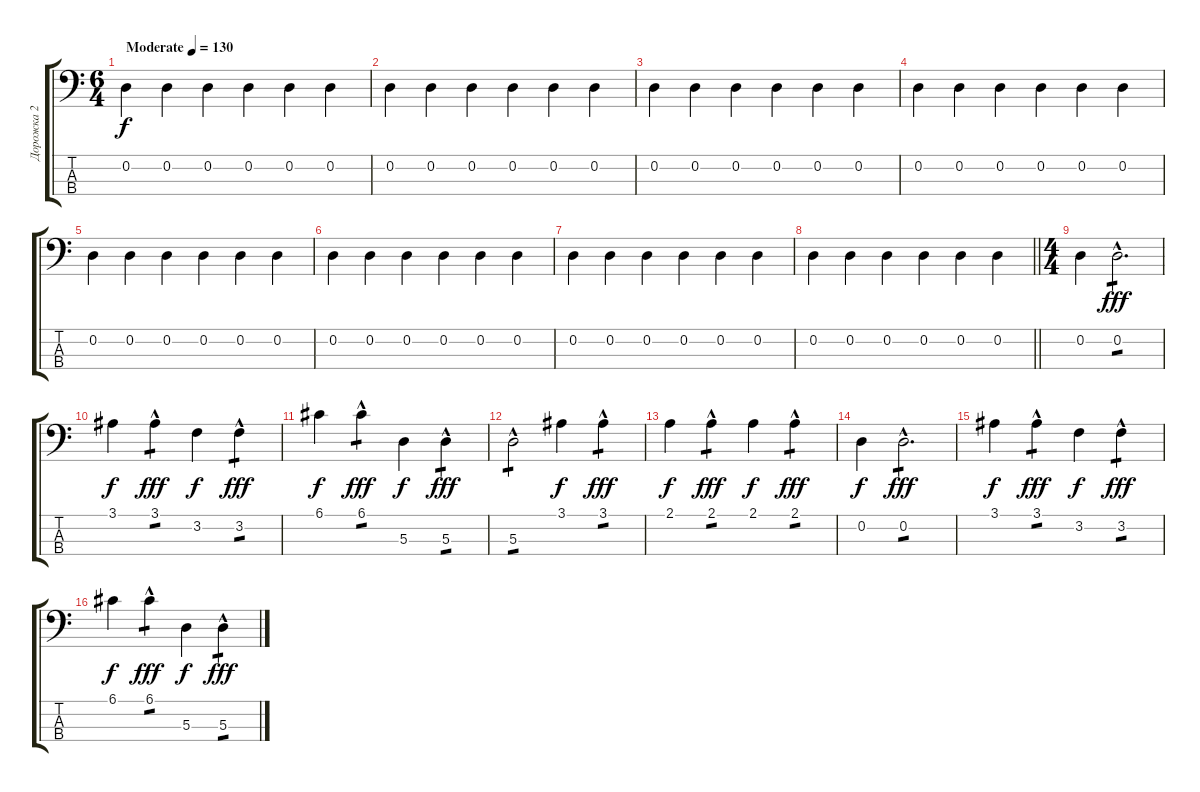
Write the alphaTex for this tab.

\track ("Дорожка 2" "Дорожка 2") {instrument electricbasspick}
\staff {score tabs}
\tuning (G2 D2 A1 E1) {hide}
\ts (6 4)
\tempo (130 "Moderate")
\clef f4
\ks c
0.2.4{dy f instrument electricbasspick} 0.2.4 0.2.4 0.2.4 0.2.4 0.2.4 |
0.2.4 0.2.4 0.2.4 0.2.4 0.2.4 0.2.4 |
0.2.4 0.2.4 0.2.4 0.2.4 0.2.4 0.2.4 |
0.2.4 0.2.4 0.2.4 0.2.4 0.2.4 0.2.4 |
0.2.4 0.2.4 0.2.4 0.2.4 0.2.4 0.2.4 |
0.2.4 0.2.4 0.2.4 0.2.4 0.2.4 0.2.4 |
0.2.4 0.2.4 0.2.4 0.2.4 0.2.4 0.2.4 |
\barLineRight lightlight
0.2.4 0.2.4 0.2.4 0.2.4 0.2.4 0.2.4 |
\ts (4 4)
0.2.4 0.2{hac}.2{d tp 1 dy fff} |
3.1.4{dy f} 3.1{hac}.4{tp 1 dy fff} 3.2.4{dy f} 3.2{hac}.4{tp 1 dy fff} |
6.1.4{dy f} 6.1{hac}.4{tp 1 dy fff} 5.3.4{dy f} 5.3{hac}.4{tp 1 dy fff} |
5.3{hac}.2{tp 1} 3.1.4{dy f} 3.1{hac}.4{tp 1 dy fff} |
2.1.4{dy f} 2.1{hac}.4{tp 1 dy fff} 2.1.4{dy f} 2.1{hac}.4{tp 1 dy fff} |
0.2.4{dy f} 0.2{hac}.2{d tp 1 dy fff} |
3.1.4{dy f} 3.1{hac}.4{tp 1 dy fff} 3.2.4{dy f} 3.2{hac}.4{tp 1 dy fff} |
6.1.4{dy f} 6.1{hac}.4{tp 1 dy fff} 5.3.4{dy f} 5.3{hac}.4{tp 1 dy fff}
